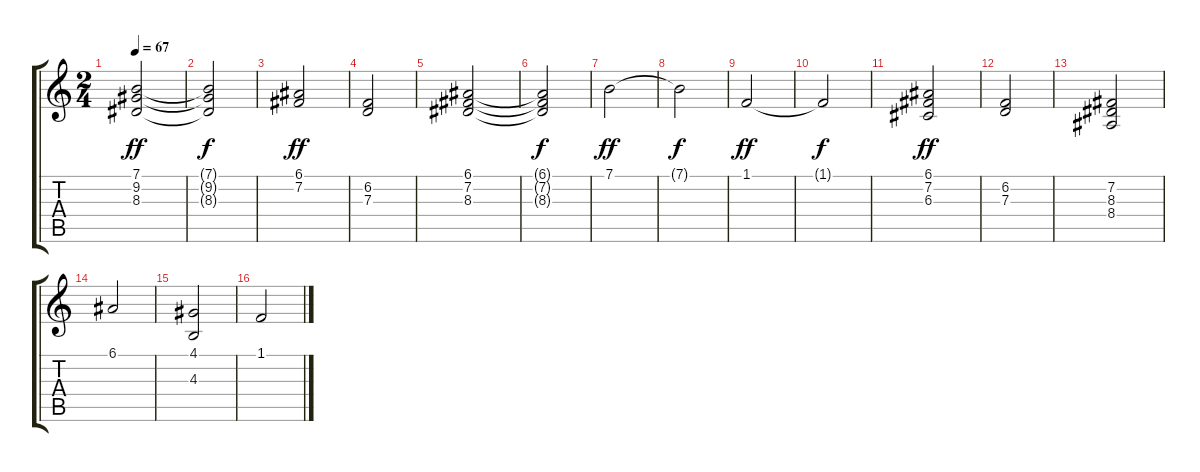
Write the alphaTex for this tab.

\track "" {instrument pad2warm}
\staff {score tabs}
\tuning (E4 B3 G3 D3 A2 E2) {hide}
\ts (2 4)
\tempo 67
\clef g2
\ks c
(7.1 9.2 8.3).2{dy ff} |
(7.1{t} 9.2{t} 8.3{t}).2{dy f} |
(6.1 7.2).2{dy ff} |
(6.2 7.3).2 |
(6.1 7.2 8.3).2 |
(6.1{t} 7.2{t} 8.3{t}).2{dy f} |
7.1.2{dy ff} |
7.1{t}.2{dy f} |
1.1.2{dy ff} |
1.1{t}.2{dy f} |
(6.1 7.2 6.3).2{dy ff} |
(6.2 7.3).2 |
(7.2 8.3 8.4).2 |
6.1.2 |
(4.1 4.3).2 |
1.1.2
